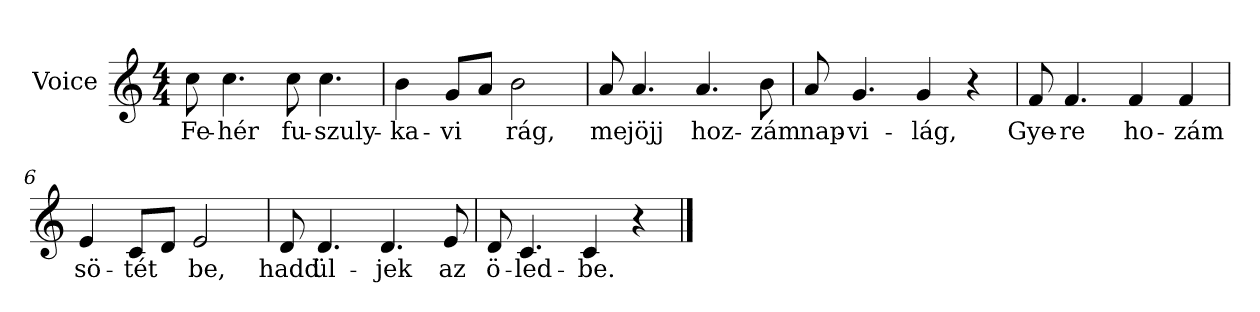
**kern	**text
*part1	*part1
*staff1	*staff1
*I"Voice	*
*clefG2	*
*k[]	*
*C:	*
*M4/4	*
=1	=1
8cc\	Fe-
4.cc\	-hér
8cc\	fu-
4.cc\	-szuly-
=2	=2
4b\	-ka-
8g/L	-vi
8a/J	.
2b\	rág,
=3	=3
8a/	me
4.a/	jöjj
4.a/	hoz-
8b\	-zám
=4	=4
8a/	nap-
4.g/	-vi-
4g/	-lág,
4r	.
=5	=5
8f/	Gye-
4.f/	-re
4f/	ho-
4f/	-zám
!!LO:LB:g=z
=6	=6
4e/	sö-
8c/L	tét
8d/J	.
2e/	be,
=7	=7
8d/	hadd
4.d/	ül-
4.d/	-jek
8e/	az
=8	=8
8d/	ö-
4.c/	-led-
4c/	-be.
4r	.
==	==
*-	*-
